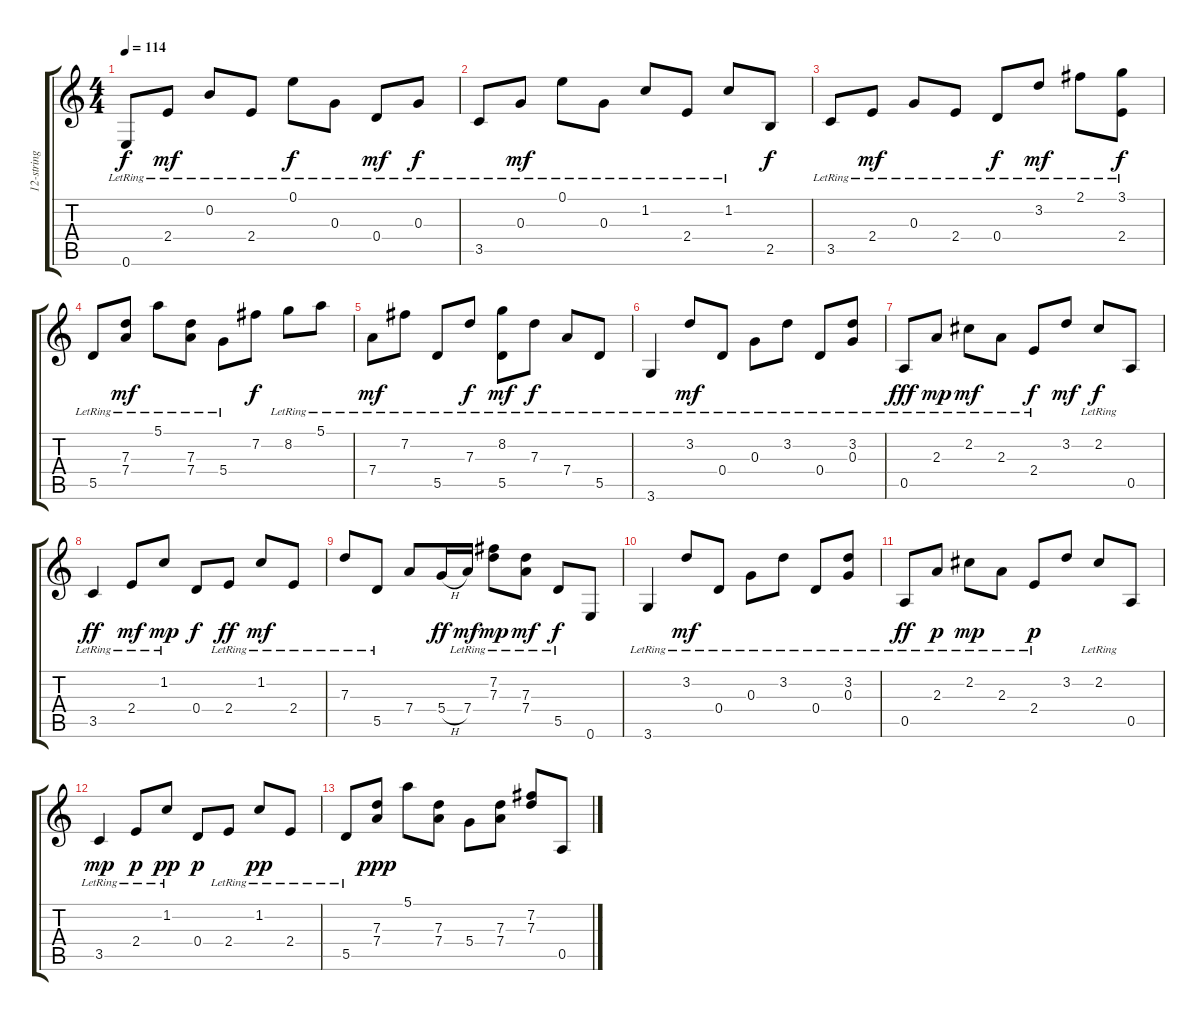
\track ("12-string Guitar" "12-string ") {instrument acousticguitarsteel}
\staff {score tabs}
\tuning (E4 B3 G3 D3 A2 E2) {hide}
\ts (4 4)
\tempo 114
\clef g2
\ks c
0.6{lr}.8{dy f} 2.4{lr}.8{dy mf} 0.2{lr}.8 2.4{lr}.8 0.1{lr}.8{dy f} 0.3{lr}.8 0.4{lr}.8{dy mf} 0.3{lr}.8{dy f} |
3.5{lr}.8 0.3{lr}.8{dy mf} 0.1{lr}.8 0.3{lr}.8 1.2{lr}.8 2.4{lr}.8 1.2{lr}.8 2.5.8{dy f} |
3.5{lr}.8 2.4{lr}.8{dy mf} 0.3{lr}.8 2.4{lr}.8 0.4{lr}.8{dy f} 3.2{lr}.8{dy mf} 2.1{lr}.8 (3.1{lr} 2.4{lr}).8{dy f} |
5.5{lr}.8 (7.3{lr} 7.4{lr}).8{dy mf} 5.1{lr}.8 (7.3{lr} 7.4).8 5.4{lr}.8 7.2.8{dy f} 8.2{lr}.8 5.1{lr}.8 |
7.4{lr}.8{dy mf} 7.2{lr}.8 5.5{lr}.8 7.3{lr}.8{dy f} (8.2 5.5{lr}).8{dy mf} 7.3{lr}.8{dy f} 7.4{lr}.8 5.5{lr}.8 |
3.6{lr}.4 3.2{lr}.8{dy mf} 0.4{lr}.8 0.3{lr}.8 3.2{lr}.8 0.4{lr}.8 (3.2{lr} 0.3{lr}).8 |
0.5{lr}.8{dy fff} 2.3{lr}.8{dy mp} 2.2{lr}.8{dy mf} 2.3{lr}.8 2.4{lr}.8{dy f} 3.2.8{dy mf} 2.2{lr}.8{dy f} 0.5.8 |
3.5{lr}.4{dy ff} 2.4{lr}.8{dy mf} 1.2{lr}.8{dy mp} 0.4.8{dy f} 2.4{lr}.8{dy ff} 1.2{lr}.8{dy mf} 2.4{lr}.8 |
7.3{lr}.8 5.5{lr}.8 7.4.8 5.4{h}.16{dy ff} 7.4{lr}.16{dy mf} (7.2{lr} 7.3).8{dy mp} (7.3 7.4{lr}).8{dy mf} 5.5{lr}.8{dy f} 0.6.8 |
3.6{lr}.4 3.2{lr}.8{dy mf} 0.4{lr}.8 0.3{lr}.8 3.2{lr}.8 0.4{lr}.8 (3.2{lr} 0.3{lr}).8 |
0.5{lr}.8{dy ff} 2.3{lr}.8{dy p} 2.2{lr}.8{dy mp} 2.3{lr}.8 2.4{lr}.8{dy p} 3.2.8 2.2{lr}.8 0.5.8 |
3.5{lr}.4{dy mp} 2.4{lr}.8{dy p} 1.2{lr}.8{dy pp} 0.4.8{dy p} 2.4{lr}.8 1.2{lr}.8{dy pp} 2.4{lr}.8 |
5.5{lr}.8 (7.3 7.4).8{dy ppp} 5.1.8 (7.3 7.4).8 5.4.8 (7.3 7.4).8 (7.2 7.3).8 0.5.8
